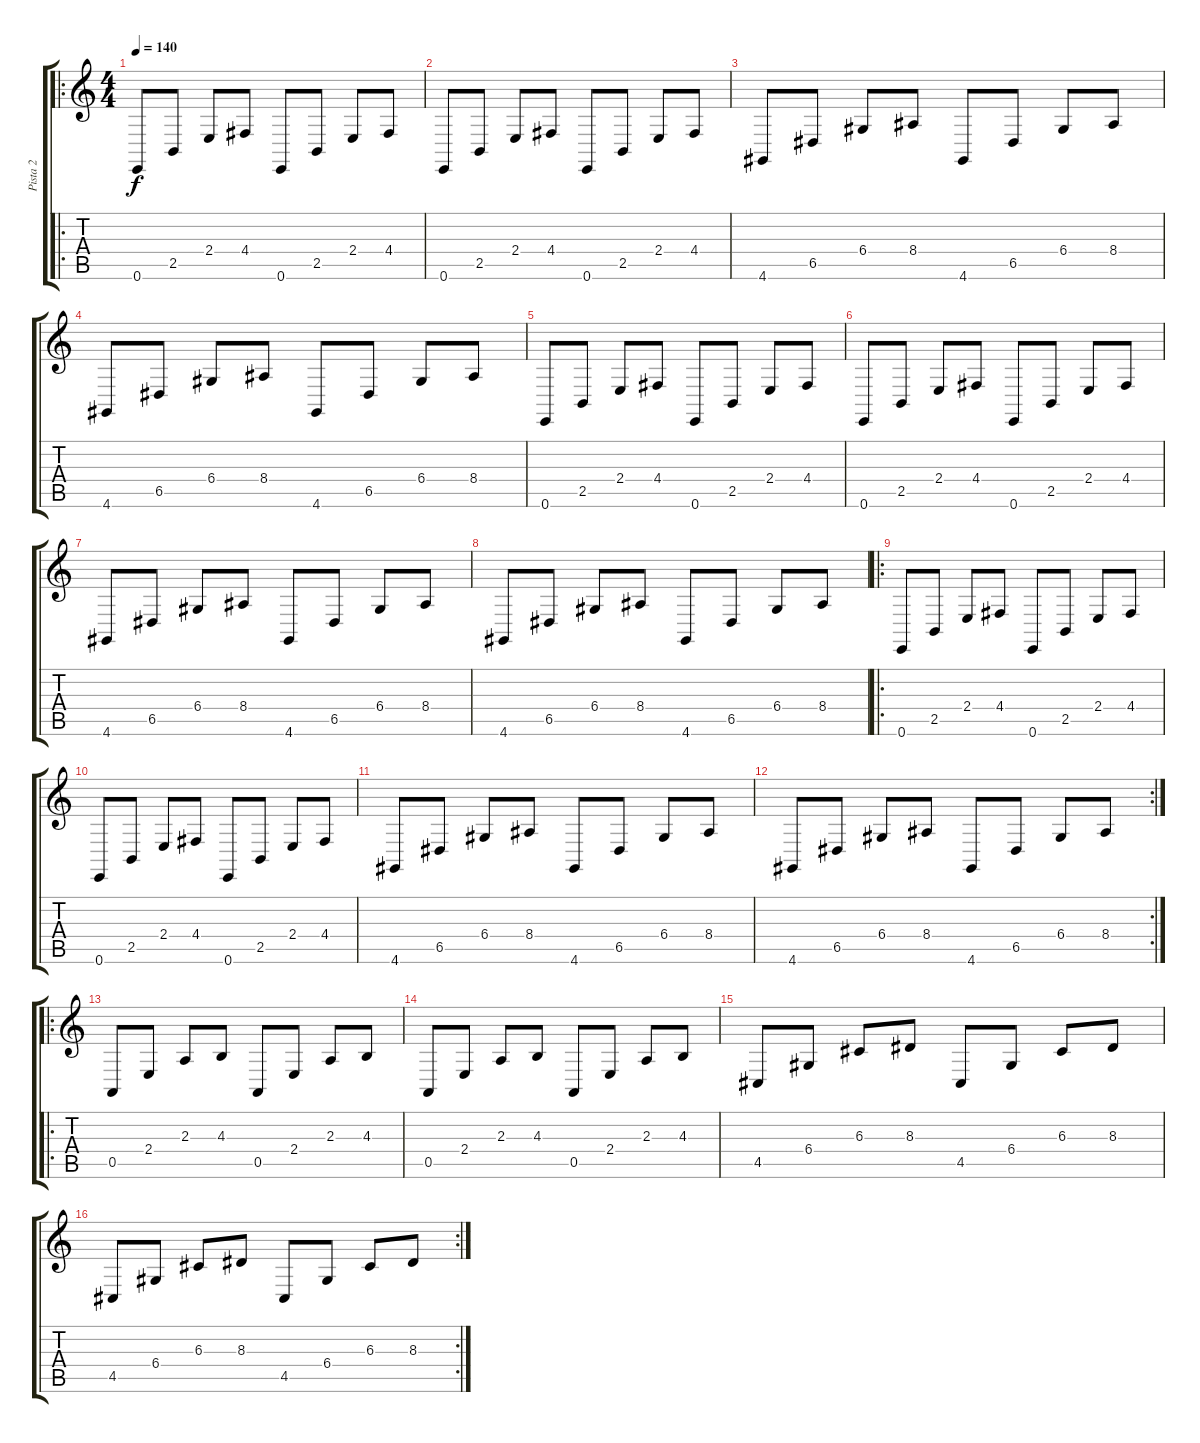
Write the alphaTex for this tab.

\track ("Pista 2" "Pista 2") {instrument orchestralharp}
\staff {score tabs}
\tuning (E4 B3 G3 D3 A2 E2) {hide}
\ro
\ts (4 4)
\tempo 140
\clef g2
\ks c
0.6.8{dy f} 2.5.8 2.4.8 4.4.8 0.6.8 2.5.8 2.4.8 4.4.8 |
0.6.8 2.5.8 2.4.8 4.4.8 0.6.8 2.5.8 2.4.8 4.4.8 |
4.6.8 6.5.8 6.4.8 8.4.8 4.6.8 6.5.8 6.4.8 8.4.8 |
4.6.8 6.5.8 6.4.8 8.4.8 4.6.8 6.5.8 6.4.8 8.4.8 |
0.6.8 2.5.8 2.4.8 4.4.8 0.6.8 2.5.8 2.4.8 4.4.8 |
0.6.8 2.5.8 2.4.8 4.4.8 0.6.8 2.5.8 2.4.8 4.4.8 |
4.6.8 6.5.8 6.4.8 8.4.8 4.6.8 6.5.8 6.4.8 8.4.8 |
4.6.8 6.5.8 6.4.8 8.4.8 4.6.8 6.5.8 6.4.8 8.4.8 |
\ro
0.6.8 2.5.8 2.4.8 4.4.8 0.6.8 2.5.8 2.4.8 4.4.8 |
0.6.8 2.5.8 2.4.8 4.4.8 0.6.8 2.5.8 2.4.8 4.4.8 |
4.6.8 6.5.8 6.4.8 8.4.8 4.6.8 6.5.8 6.4.8 8.4.8 |
\rc 2
4.6.8 6.5.8 6.4.8 8.4.8 4.6.8 6.5.8 6.4.8 8.4.8 |
\ro
0.5.8 2.4.8 2.3.8 4.3.8 0.5.8 2.4.8 2.3.8 4.3.8 |
0.5.8 2.4.8 2.3.8 4.3.8 0.5.8 2.4.8 2.3.8 4.3.8 |
4.5.8 6.4.8 6.3.8 8.3.8 4.5.8 6.4.8 6.3.8 8.3.8 |
\rc 2
4.5.8 6.4.8 6.3.8 8.3.8 4.5.8 6.4.8 6.3.8 8.3.8
